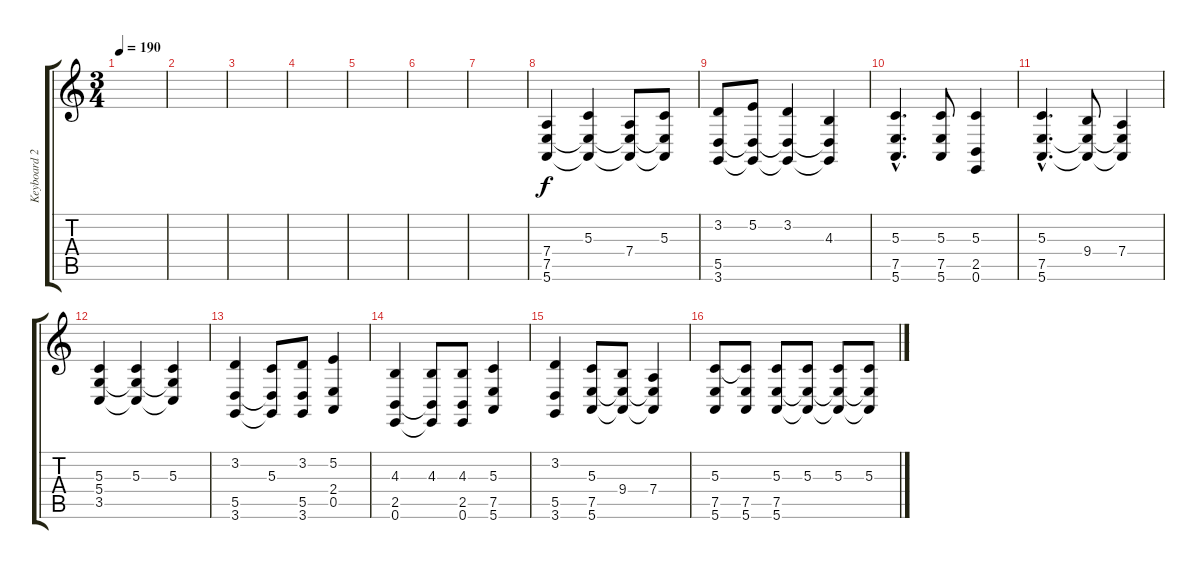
\track ("Keyboard 2" "Keyboard 2") {instrument dulcimer}
\staff {score tabs}
\tuning (E4 B3 G3 D3 A2 E2) {hide}
\ts (3 4)
\tempo 190
\clef g2
\ks c
|
|
|
|
|
|
|
(7.4 7.5 5.6).4{dy f} (5.3 7.5{t} 5.6{t}).4 (7.4 7.5{t} 5.6{t}).8 (5.3 7.5{t} 5.6{t}).8 |
(3.2 5.5 3.6).8 (5.2 5.5{t} 3.6{t}).8 (3.2 5.5{t} 3.6{t}).4 (4.3 5.5{t} 3.6{t}).4 |
(5.3{hac} 7.5{hac} 5.6{hac}).4{d} (5.3 7.5 5.6).8 (5.3 2.5 0.6).4 |
(5.3{hac} 7.5{hac} 5.6{hac}).4{d} (9.4 7.5{t} 5.6{t}).8 (7.4 7.5{t} 5.6{t}).4 |
(5.3 5.4 3.5).4 (5.3 5.4{t} 3.5{t}).4 (5.3 5.4{t} 3.5{t}).4 |
(3.2 5.5 3.6).4 (5.3 5.5{t} 3.6{t}).8 (3.2 5.5 3.6).8 (5.2 2.4 0.5).4 |
(4.3 2.5 0.6).4 (4.3 2.5{t} 0.6{t}).8 (4.3 2.5 0.6).8 (5.3 7.5 5.6).4 |
(3.2 5.5 3.6).4 (5.3 7.5 5.6).8 (9.4 7.5{t} 5.6{t}).8 (7.4 7.5{t} 5.6{t}).4 |
(5.3 7.5 5.6).8 (5.3{t} 7.5 5.6).8 (5.3 7.5 5.6).8 (5.3 7.5{t} 5.6{t}).8 (5.3 7.5{t} 5.6{t}).8 (5.3 7.5{t} 5.6{t}).8
